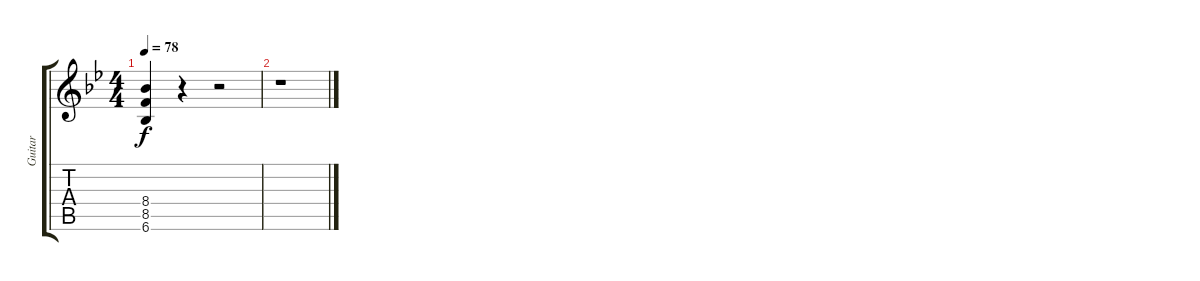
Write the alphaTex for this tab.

\track ("Guitar" "Guitar") {instrument distortionguitar}
\staff {score tabs}
\tuning (E4 B3 G3 D3 A2 E2) {hide}
\ts (4 4)
\tempo 78
\clef g2
\ks gminor
(8.4 8.5 6.6).4{dy f} r.4 r.2 |
r.1
